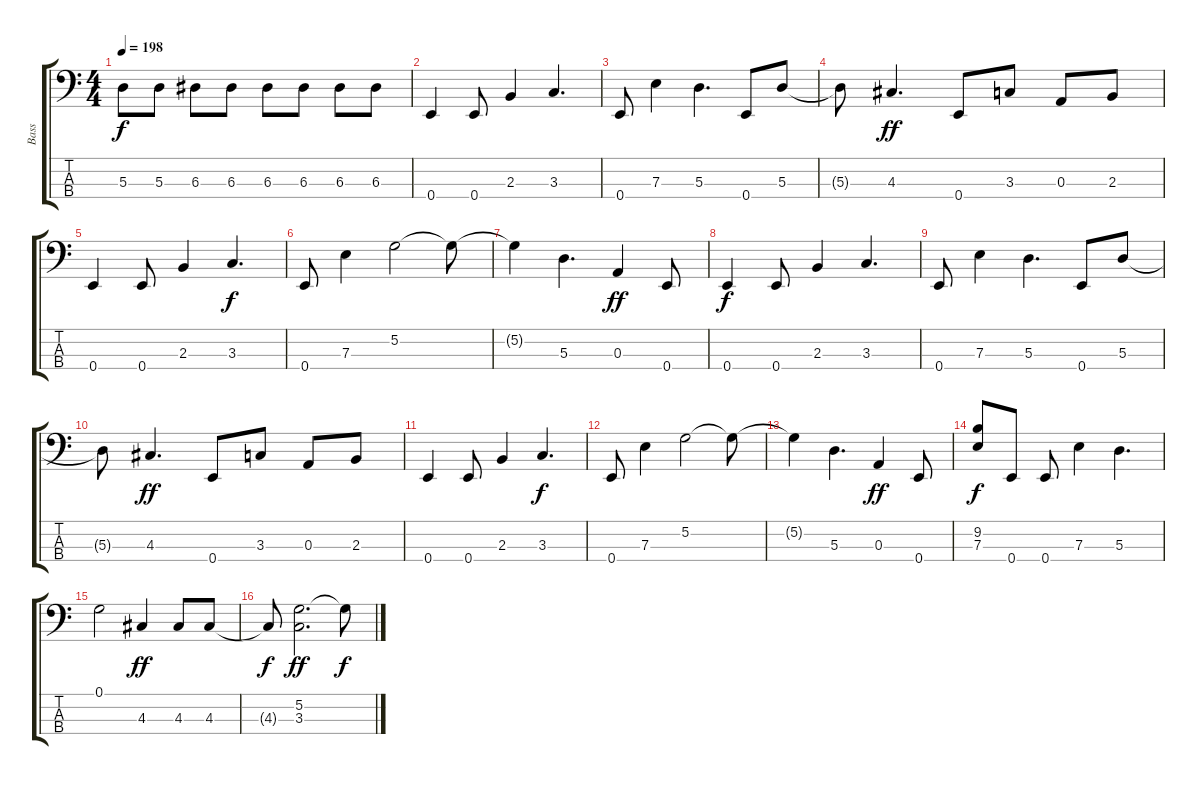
\track ("Bass" "Bass") {instrument electricbassfinger}
\staff {score tabs}
\tuning (G2 D2 A1 E1) {hide}
\ts (4 4)
\tempo 198
\clef f4
\ks c
5.3.8{dy f} 5.3.8 6.3.8 6.3.8 6.3.8 6.3.8 6.3.8 6.3.8 |
0.4.4 0.4.8 2.3.4 3.3.4{d} |
0.4.8 7.3.4 5.3.4{d} 0.4.8 5.3.8 |
5.3{t}.8 4.3.4{d dy ff} 0.4.8 3.3.8 0.3.8 2.3.8 |
0.4.4 0.4.8 2.3.4 3.3.4{d dy f} |
0.4.8 7.3.4 5.2.2 5.2{t}.8 |
5.2{t}.4 5.3.4{d} 0.3.4{dy ff} 0.4.8 |
0.4.4{dy f} 0.4.8 2.3.4 3.3.4{d} |
0.4.8 7.3.4 5.3.4{d} 0.4.8 5.3.8 |
5.3{t}.8 4.3.4{d dy ff} 0.4.8 3.3.8 0.3.8 2.3.8 |
0.4.4 0.4.8 2.3.4 3.3.4{d dy f} |
0.4.8 7.3.4 5.2.2 5.2{t}.8 |
5.2{t}.4 5.3.4{d} 0.3.4{dy ff} 0.4.8 |
(9.2 7.3).8{dy f} 0.4.8 0.4.8 7.3.4 5.3.4{d} |
0.1.2 4.3.4{dy ff} 4.3.8 4.3.8 |
4.3{t}.8{dy f} (5.2 3.3).2{d dy ff} 5.2{t}.8{dy f}
